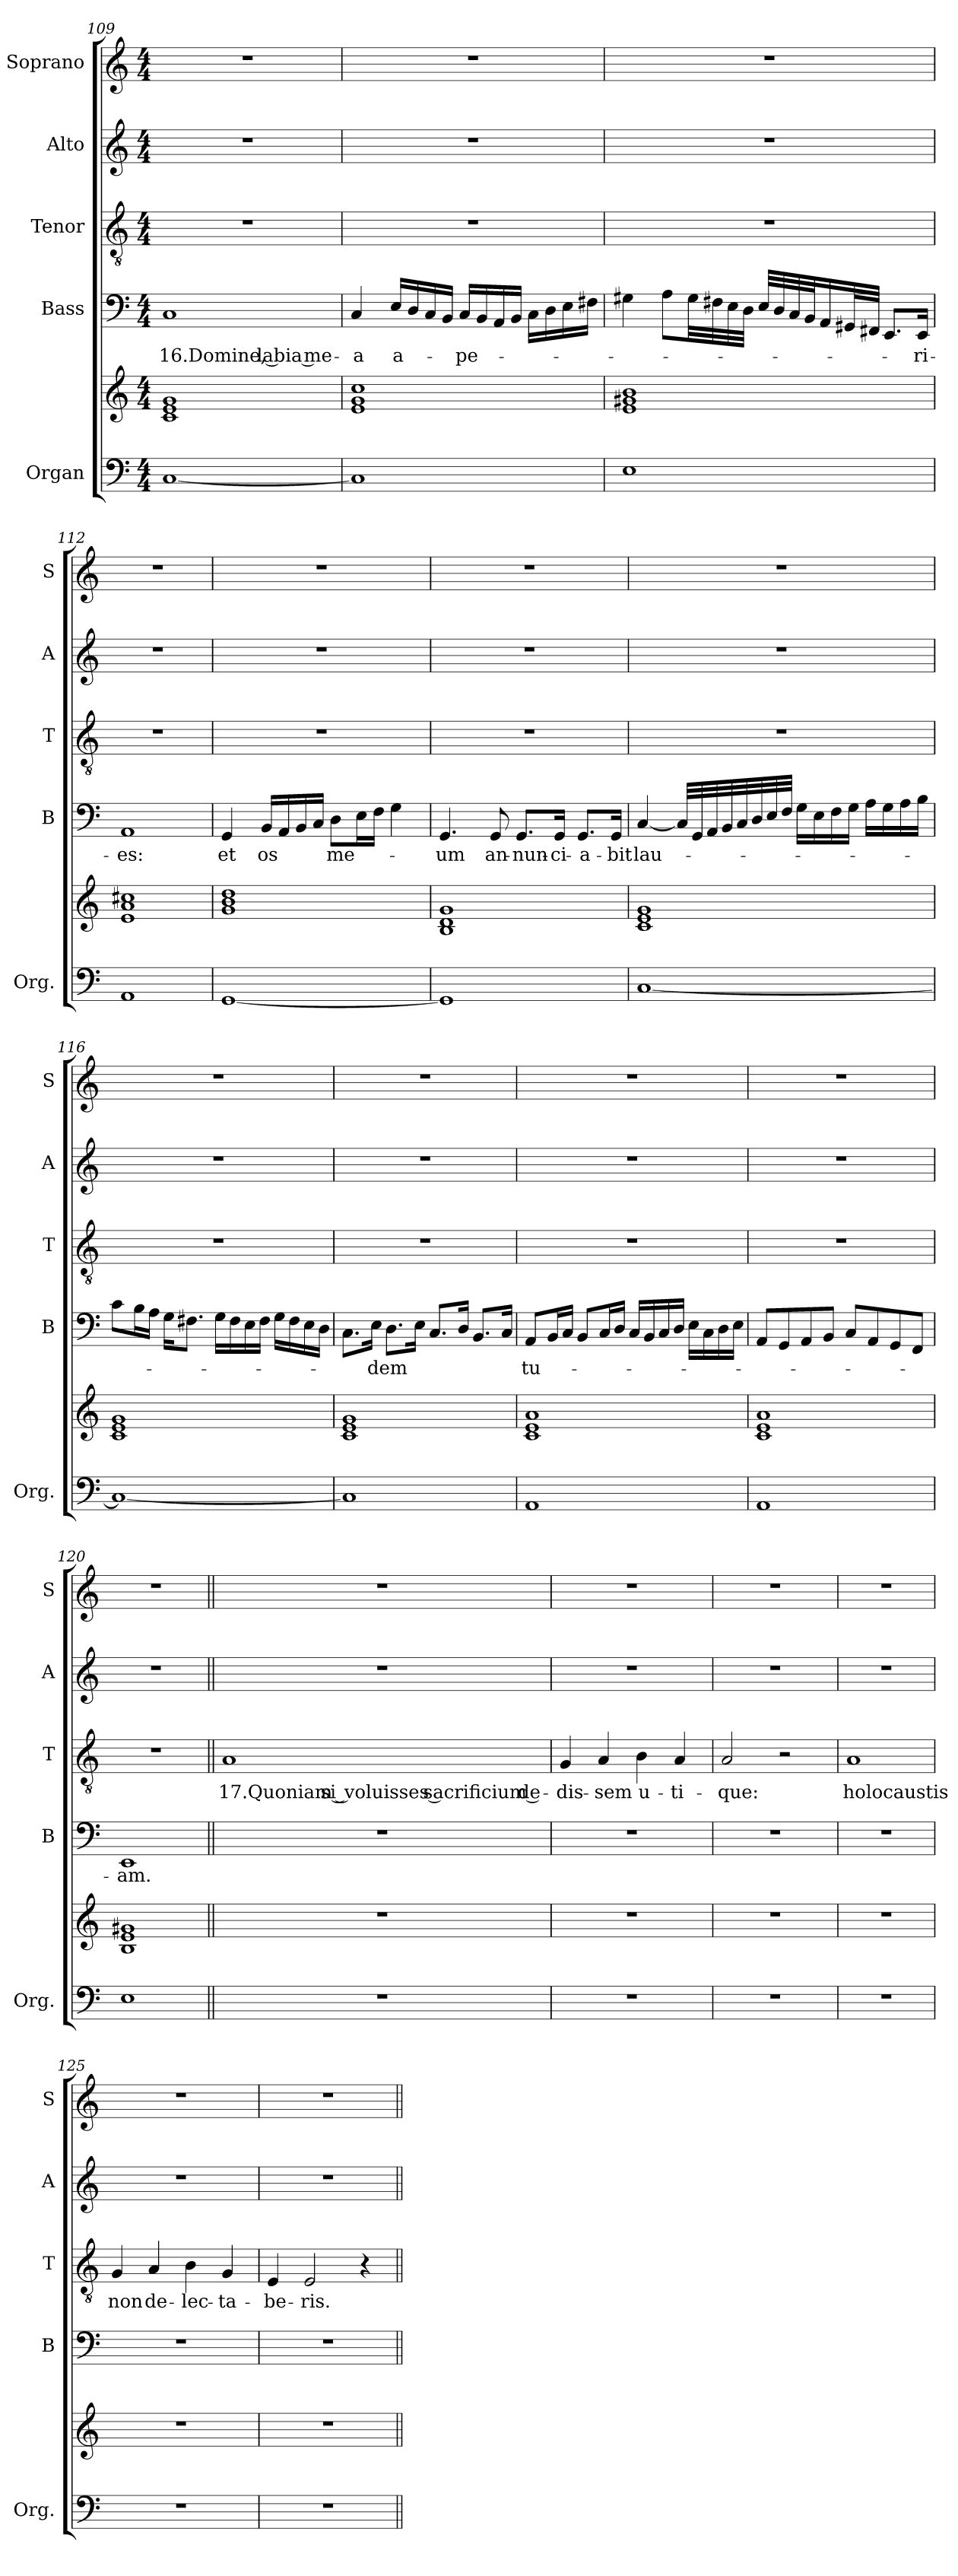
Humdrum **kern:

**kern	**kern	**kern	**text	**kern	**text	**kern	**kern
*part5	*part5	*part4	*part4	*part3	*part3	*part2	*part1
*staff6	*staff5	*staff4	*staff4	*staff3	*staff3	*staff2	*staff1
*I"Organ	*	*I"Bass	*	*I"Tenor	*	*I"Alto	*I"Soprano
*I'Org.	*	*I'B	*	*I'T	*	*I'A	*I'S
!!LO:PB:g=z
*clefF4	*clefG2	*clefF4	*	*clefGv2	*	*clefG2	*clefG2
*k[]	*k[]	*k[]	*	*k[]	*	*k[]	*k[]
*C:	*C:	*C:	*	*C:	*	*C:	*C:
*M4/4	*M4/4	*M4/4	*	*M4/4	*	*M4/4	*M4/4
=109	=109	=109	=109	=109	=109	=109	=109
!	!	!	!LO:LY:b	!	!	!	!
[1C	1c! 1e! 1g!	1C	16.Domine, labia me-	1r	.	1r	1r
=110	=110	=110	=110	=110	=110	=110	=110
!	!	!	!LO:LY:b	!	!	!	!
1C]	1e! 1g! 1cc!	4C/	-a	1r	.	1r	1r
!	!	!	!LO:LY:b	!	!	!	!
.	.	16E/LL	a-	.	.	.	.
.	.	16D/	.	.	.	.	.
.	.	16C/	.	.	.	.	.
.	.	16BB/JJ	.	.	.	.	.
!	!	!	!LO:LY:b	!	!	!	!
.	.	16C/LL	-pe-	.	.	.	.
.	.	16BB/	.	.	.	.	.
.	.	16AA/	.	.	.	.	.
.	.	16BB/JJ	.	.	.	.	.
.	.	16C\LL	.	.	.	.	.
.	.	16D\	.	.	.	.	.
.	.	16E\	.	.	.	.	.
.	.	16F#X\JJ	.	.	.	.	.
=111	=111	=111	=111	=111	=111	=111	=111
1E	1e! 1g#X! 1b!	4G#X\	.	1r	.	1r	1r
.	.	8A\L	.	.	.	.	.
.	.	32G#\LL	.	.	.	.	.
.	.	32F#X\	.	.	.	.	.
.	.	32E\	.	.	.	.	.
.	.	32D\JJJ	.	.	.	.	.
.	.	32E/LLL	.	.	.	.	.
.	.	32D/	.	.	.	.	.
.	.	32C/	.	.	.	.	.
.	.	32BB/J	.	.	.	.	.
.	.	16AA/	.	.	.	.	.
.	.	32GG#X/L	.	.	.	.	.
.	.	32FF#X/JJJ	.	.	.	.	.
.	.	8.EE/L	.	.	.	.	.
!	!	!	!LO:LY:b	!	!	!	!
.	.	16EE/Jk	-ri-	.	.	.	.
=112	=112	=112	=112	=112	=112	=112	=112
!	!	!	!LO:LY:b	!	!	!	!
1AA	1e! 1a! 1cc#X!	1AA	-es:	1r	.	1r	1r
!!LO:LB:g=z
=113	=113	=113	=113	=113	=113	=113	=113
!	!	!	!LO:LY:b	!	!	!	!
[1GG	1g! 1b! 1dd!	4GG/	et	1r	.	1r	1r
!	!	!	!LO:LY:b	!	!	!	!
.	.	16BB/LL	os	.	.	.	.
.	.	16AA/	.	.	.	.	.
.	.	16BB/	.	.	.	.	.
.	.	16C/JJ	.	.	.	.	.
!	!	!	!LO:LY:b	!	!	!	!
.	.	8D\L	me-	.	.	.	.
.	.	16E\L	.	.	.	.	.
.	.	16F\JJ	.	.	.	.	.
.	.	4G\	.	.	.	.	.
=114	=114	=114	=114	=114	=114	=114	=114
!	!	!	!LO:LY:b	!	!	!	!
1GG]	1B! 1d! 1g!	4.GG/	-um	1r	.	1r	1r
!	!	!	!LO:LY:b	!	!	!	!
.	.	8GG/	an-	.	.	.	.
!	!	!	!LO:LY:b	!	!	!	!
.	.	8.GG/L	-nun-	.	.	.	.
!	!	!	!LO:LY:b	!	!	!	!
.	.	16GG/Jk	-ci-	.	.	.	.
!	!	!	!LO:LY:b	!	!	!	!
.	.	8.GG/L	-a-	.	.	.	.
!	!	!	!LO:LY:b	!	!	!	!
.	.	16GG/Jk	-bit	.	.	.	.
=115	=115	=115	=115	=115	=115	=115	=115
!	!	!	!LO:LY:b	!	!	!	!
[1C	1c! 1e! 1g!	[4C/	lau-	1r	.	1r	1r
.	.	32C/LLL]	.	.	.	.	.
.	.	32GG/	.	.	.	.	.
.	.	32AA/	.	.	.	.	.
.	.	32BB/	.	.	.	.	.
.	.	32C/	.	.	.	.	.
.	.	32D/	.	.	.	.	.
.	.	32E/	.	.	.	.	.
.	.	32F/JJJ	.	.	.	.	.
.	.	16G\LL	.	.	.	.	.
.	.	16E\	.	.	.	.	.
.	.	16F\	.	.	.	.	.
.	.	16G\JJ	.	.	.	.	.
.	.	16A\LL	.	.	.	.	.
.	.	16G\	.	.	.	.	.
.	.	16A\	.	.	.	.	.
.	.	16B\JJ	.	.	.	.	.
=116	=116	=116	=116	=116	=116	=116	=116
1C_	1c! 1e! 1g!	8c\L	.	1r	.	1r	1r
.	.	16B\L	.	.	.	.	.
.	.	16A\JJ	.	.	.	.	.
.	.	16G\KL	.	.	.	.	.
.	.	8.F#X\J	.	.	.	.	.
.	.	16G\LL	.	.	.	.	.
.	.	16F#\	.	.	.	.	.
.	.	16E\	.	.	.	.	.
.	.	16F#\JJ	.	.	.	.	.
.	.	16G\LL	.	.	.	.	.
.	.	16F#\	.	.	.	.	.
.	.	16E\	.	.	.	.	.
.	.	16D\JJ	.	.	.	.	.
!!LO:LB:g=z
=117	=117	=117	=117	=117	=117	=117	=117
1C]	1c! 1e! 1g!	8.C\L	.	1r	.	1r	1r
!	!	!	!LO:LY:b	!	!	!	!
.	.	16E\Jk	-dem	.	.	.	.
.	.	8.D\L	.	.	.	.	.
.	.	16E\Jk	.	.	.	.	.
.	.	8.C/L	.	.	.	.	.
.	.	16D/Jk	.	.	.	.	.
.	.	8.BB/L	.	.	.	.	.
.	.	16C/Jk	.	.	.	.	.
=118	=118	=118	=118	=118	=118	=118	=118
!	!	!	!LO:LY:b	!	!	!	!
1AA	1c! 1e! 1a!	8AA/L	tu-	1r	.	1r	1r
.	.	16BB/L	.	.	.	.	.
.	.	16C/JJ	.	.	.	.	.
.	.	8BB/L	.	.	.	.	.
.	.	16C/L	.	.	.	.	.
.	.	16D/JJ	.	.	.	.	.
.	.	16C/LL	.	.	.	.	.
.	.	16BB/	.	.	.	.	.
.	.	16C/	.	.	.	.	.
.	.	16D/JJ	.	.	.	.	.
.	.	16E\LL	.	.	.	.	.
.	.	16C\	.	.	.	.	.
.	.	16D\	.	.	.	.	.
.	.	16E\JJ	.	.	.	.	.
=119	=119	=119	=119	=119	=119	=119	=119
1AA	1c! 1e! 1a!	8AA/L	.	1r	.	1r	1r
.	.	8GG/	.	.	.	.	.
.	.	8AA/	.	.	.	.	.
.	.	8BB/J	.	.	.	.	.
.	.	8C/L	.	.	.	.	.
.	.	8AA/	.	.	.	.	.
.	.	8GG/	.	.	.	.	.
.	.	8FF/J	.	.	.	.	.
=120	=120	=120	=120	=120	=120	=120	=120
!	!	!	!LO:LY:b	!	!	!	!
1E	1B! 1e! 1g#X!	1EE	-am.	1r	.	1r	1r
!!LO:LB:g=z
=121||	=121||	=121||	=121||	=121||	=121||	=121||	=121||
!	!	!	!	!	!LO:LY:b	!	!
1r	1r	1r	.	1A	17.Quoniam si voluisses sacrificium de-	1r	1r
=122	=122	=122	=122	=122	=122	=122	=122
!	!	!	!	!	!LO:LY:b	!	!
1r	1r	1r	.	4G/	-dis-	1r	1r
!	!	!	!	!	!LO:LY:b	!	!
.	.	.	.	4A/	-sem	.	.
!	!	!	!	!	!LO:LY:b	!	!
.	.	.	.	4B\	u-	.	.
!	!	!	!	!	!LO:LY:b	!	!
.	.	.	.	4A/	-ti-	.	.
=123	=123	=123	=123	=123	=123	=123	=123
!	!	!	!	!	!LO:LY:b	!	!
1r	1r	1r	.	2A/	-que:	1r	1r
.	.	.	.	2r	.	.	.
=124	=124	=124	=124	=124	=124	=124	=124
!	!	!	!	!	!LO:LY:b	!	!
1r	1r	1r	.	1A	holocaustis	1r	1r
=125	=125	=125	=125	=125	=125	=125	=125
!	!	!	!	!	!LO:LY:b	!	!
1r	1r	1r	.	4G/	non	1r	1r
!	!	!	!	!	!LO:LY:b	!	!
.	.	.	.	4A/	de-	.	.
!	!	!	!	!	!LO:LY:b	!	!
.	.	.	.	4B\	-lec-	.	.
!	!	!	!	!	!LO:LY:b	!	!
.	.	.	.	4G/	-ta-	.	.
=126	=126	=126	=126	=126	=126	=126	=126
!	!	!	!	!	!LO:LY:b	!	!
1r	1r	1r	.	4E/	-be-	1r	1r
!	!	!	!	!	!LO:LY:b	!	!
.	.	.	.	2E/	-ris.	.	.
.	.	.	.	4r	.	.	.
=||	=||	=||	=||	=||	=||	=||	=||
*-	*-	*-	*-	*-	*-	*-	*-
